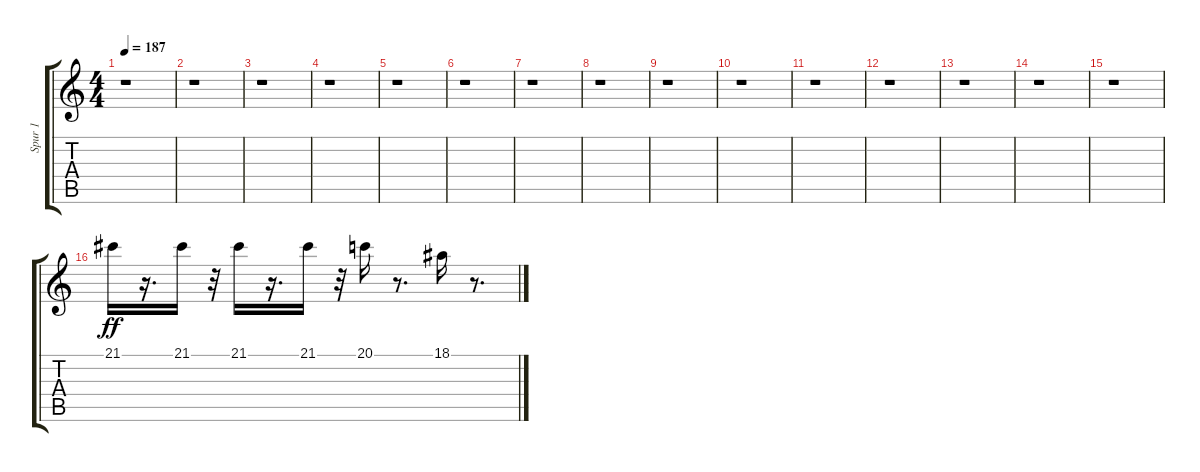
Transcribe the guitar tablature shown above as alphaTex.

\track ("Spur 1" "Spur 1") {instrument vibraphone}
\staff {score tabs}
\tuning (E4 B3 G3 D3 A2 E2) {hide}
\ts (4 4)
\tempo 187
\clef g2
\ks c
r.1{dy ff} |
r.1 |
r.1 |
r.1 |
r.1 |
r.1 |
r.1 |
r.1 |
r.1 |
r.1 |
r.1 |
r.1 |
r.1 |
r.1 |
r.1 |
21.1.16 r.16{d} 21.1.16 r.32 21.1.16 r.16{d} 21.1.16 r.32 20.1.16 r.8{d} 18.1.16 r.8{d}
